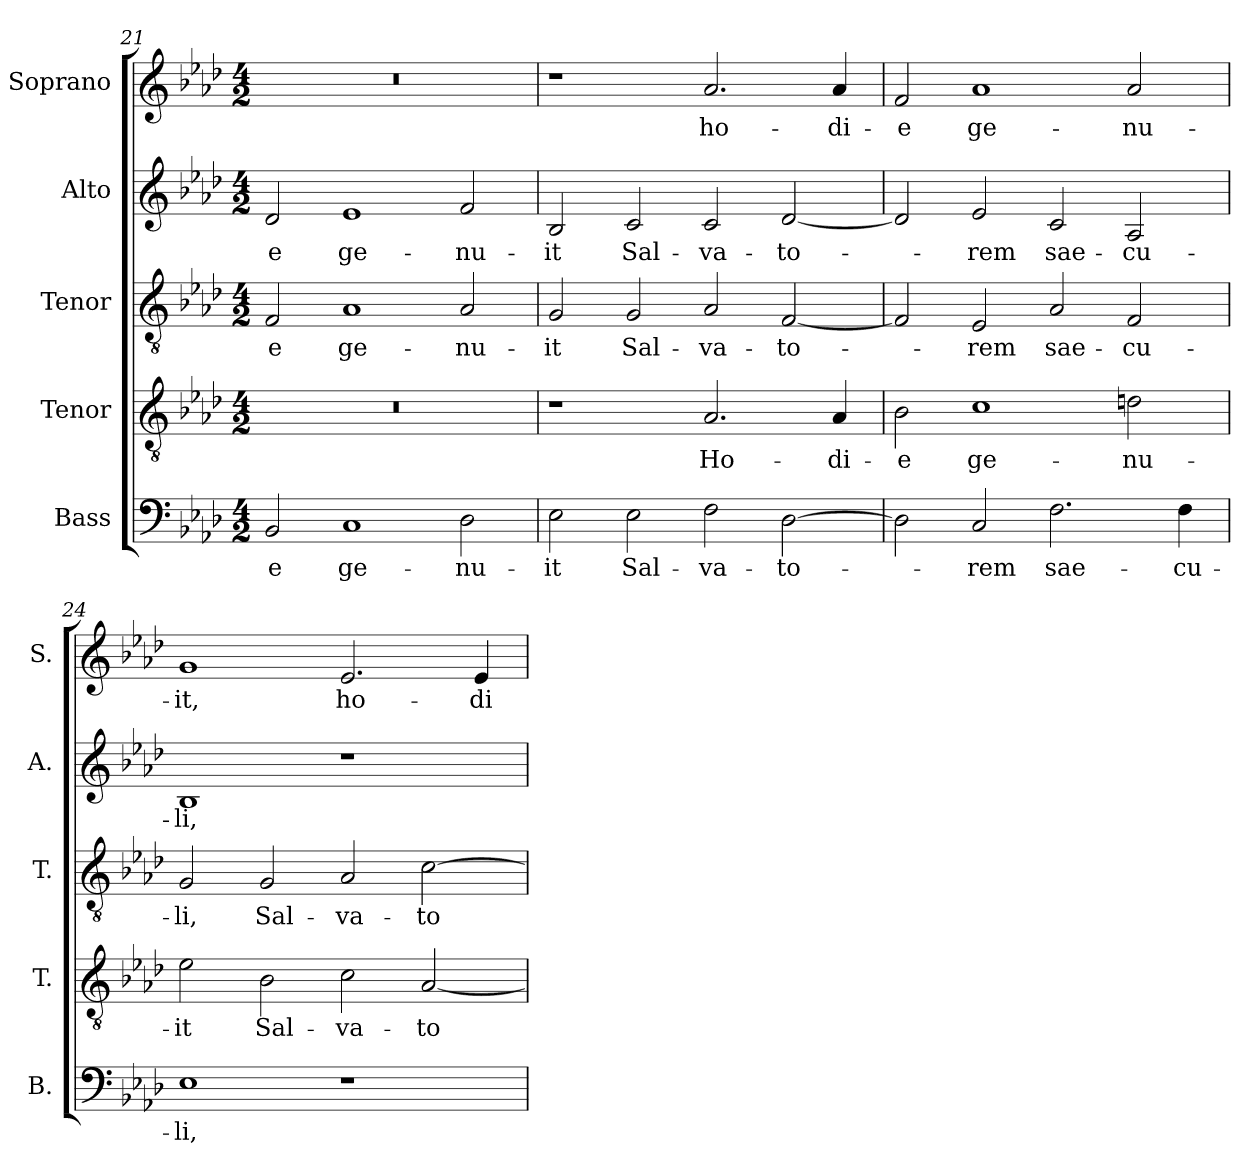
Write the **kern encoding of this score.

**kern	**text	**kern	**text	**kern	**text	**kern	**text	**kern	**text
*part5	*part5	*part4	*part4	*part3	*part3	*part2	*part2	*part1	*part1
*staff5	*staff5	*staff4	*staff4	*staff3	*staff3	*staff2	*staff2	*staff1	*staff1
*I"Bass	*	*I"Tenor	*	*I"Tenor	*	*I"Alto	*	*I"Soprano	*
*I'B.	*	*I'T.	*	*I'T.	*	*I'A.	*	*I'S.	*
*clefF4	*	*clefGv2	*	*clefGv2	*	*clefG2	*	*clefG2	*
*	*	*ITrd7c12	*	*ITrd7c12	*	*	*	*	*
*k[b-e-a-d-]	*	*k[b-e-a-d-]	*	*k[b-e-a-d-]	*	*k[b-e-a-d-]	*	*k[b-e-a-d-]	*
*A-:	*	*A-:	*	*A-:	*	*A-:	*	*A-:	*
*M4/2	*	*M4/2	*	*M4/2	*	*M4/2	*	*M4/2	*
=21	=21	=21	=21	=21	=21	=21	=21	=21	=21
!	!LO:LY:b:color=#000000	!LO:N:vis=1	!	!	!	!	!	!	!
!	!	!	!	!	!LO:LY:b:color=#000000	!	!	!	!
!	!	!	!	!	!	!	!LO:LY:b:color=#000000	!LO:N:vis=1	!
2BB-i/	-e	0r	.	2FFi/	-e	2d-i/	-e	0r	.
!	!LO:LY:b:color=#000000	!	!	!	!	!	!	!	!
!	!	!	!	!	!LO:LY:b:color=#000000	!	!	!	!
!	!	!	!	!	!	!	!LO:LY:b:color=#000000	!	!
1Ci	ge-	.	.	1AA-i	ge-	1e-i	ge-	.	.
!	!LO:LY:b:color=#000000	!	!	!	!	!	!	!	!
!	!	!	!	!	!LO:LY:b:color=#000000	!	!	!	!
!	!	!	!	!	!	!	!LO:LY:b:color=#000000	!	!
2D-i\	-nu-	.	.	2AA-i/	-nu-	2fi/	-nu-	.	.
=22	=22	=22	=22	=22	=22	=22	=22	=22	=22
!	!LO:LY:b:color=#000000	!	!	!	!	!	!	!	!
!	!	!	!	!	!LO:LY:b:color=#000000	!	!	!	!
!	!	!	!	!	!	!	!LO:LY:b:color=#000000	!	!
2E-i\	-it	1r	.	2GGi/	-it	2B-i/	-it	1r	.
!	!LO:LY:b:color=#000000	!	!	!	!	!	!	!	!
!	!	!	!	!	!LO:LY:b:color=#000000	!	!	!	!
!	!	!	!	!	!	!	!LO:LY:b:color=#000000	!	!
2E-i\	Sal-	.	.	2GGi/	Sal-	2ci/	Sal-	.	.
!	!LO:LY:b:color=#000000	!	!	!	!	!	!	!	!
!	!	!	!LO:LY:b:color=#000000	!	!	!	!	!	!
!	!	!	!	!	!LO:LY:b:color=#000000	!	!	!	!
!	!	!	!	!	!	!	!LO:LY:b:color=#000000	!	!
!	!	!	!	!	!	!	!	!	!LO:LY:b:color=#000000
2Fi\	-va-	2.AA-i/	Ho-	2AA-i/	-va-	2ci/	-va-	2.a-i/	ho-
!	!LO:LY:b:color=#000000	!	!	!	!	!	!	!	!
!	!	!	!	!	!LO:LY:b:color=#000000	!	!	!	!
!	!	!	!	!	!	!	!LO:LY:b:color=#000000	!	!
[2D-i\	-to-	.	.	[2FFi/	-to-	[2d-i/	-to-	.	.
!	!	!	!LO:LY:b:color=#000000	!	!	!	!	!	!
!	!	!	!	!	!	!	!	!	!LO:LY:b:color=#000000
.	.	4AA-i/	-di-	.	.	.	.	4a-i/	-di-
=23	=23	=23	=23	=23	=23	=23	=23	=23	=23
!	!	!	!LO:LY:b:color=#000000	!	!	!	!	!	!
!	!	!	!	!	!	!	!	!	!LO:LY:b:color=#000000
2D-i\]	.	2BB-i\	-e	2FFi/]	.	2d-i/]	.	2fi/	-e
!	!LO:LY:b:color=#000000	!	!	!	!	!	!	!	!
!	!	!	!LO:LY:b:color=#000000	!	!	!	!	!	!
!	!	!	!	!	!LO:LY:b:color=#000000	!	!	!	!
!	!	!	!	!	!	!	!LO:LY:b:color=#000000	!	!
!	!	!	!	!	!	!	!	!	!LO:LY:b:color=#000000
2Ci/	-rem	1Ci	ge-	2EE-i/	-rem	2e-i/	-rem	1a-i	ge-
!	!LO:LY:b:color=#000000	!	!	!	!	!	!	!	!
!	!	!	!	!	!LO:LY:b:color=#000000	!	!	!	!
!	!	!	!	!	!	!	!LO:LY:b:color=#000000	!	!
2.Fi\	sae-	.	.	2AA-i/	sae-	2ci/	sae-	.	.
!	!	!	!LO:LY:b:color=#000000	!	!	!	!	!	!
!	!	!	!	!	!LO:LY:b:color=#000000	!	!	!	!
!	!	!	!	!	!	!	!LO:LY:b:color=#000000	!	!
!	!	!	!	!	!	!	!	!	!LO:LY:b:color=#000000
.	.	2Dni\	-nu-	2FFi/	-cu-	2A-i/	-cu-	2a-i/	-nu-
!	!LO:LY:b:color=#000000	!	!	!	!	!	!	!	!
4Fi\	-cu-	.	.	.	.	.	.	.	.
!!LO:LB:g=z
=24	=24	=24	=24	=24	=24	=24	=24	=24	=24
!	!LO:LY:b:color=#000000	!	!	!	!	!	!	!	!
!	!	!	!LO:LY:b:color=#000000	!	!	!	!	!	!
!	!	!	!	!	!LO:LY:b:color=#000000	!	!	!	!
!	!	!	!	!	!	!	!LO:LY:b:color=#000000	!	!
!	!	!	!	!	!	!	!	!	!LO:LY:b:color=#000000
1E-i	-li,	2E-i\	-it	2GGi/	-li,	1B-i	-li,	1gi	-it,
!	!	!	!LO:LY:b:color=#000000	!	!	!	!	!	!
!	!	!	!	!	!LO:LY:b:color=#000000	!	!	!	!
.	.	2BB-i\	Sal-	2GGi/	Sal-	.	.	.	.
!	!	!	!LO:LY:b:color=#000000	!	!	!	!	!	!
!	!	!	!	!	!LO:LY:b:color=#000000	!	!	!	!
!	!	!	!	!	!	!	!	!	!LO:LY:b:color=#000000
1r	.	2Ci\	-va-	2AA-i/	-va-	1r	.	2.e-i/	ho-
!	!	!	!LO:LY:b:color=#000000	!	!	!	!	!	!
!	!	!	!	!	!LO:LY:b:color=#000000	!	!	!	!
.	.	[2AA-i/	-to-	[2Ci\	-to-	.	.	.	.
!	!	!	!	!	!	!	!	!	!LO:LY:b:color=#000000
.	.	.	.	.	.	.	.	4e-i/	-di-
=	=	=	=	=	=	=	=	=	=
*-	*-	*-	*-	*-	*-	*-	*-	*-	*-
